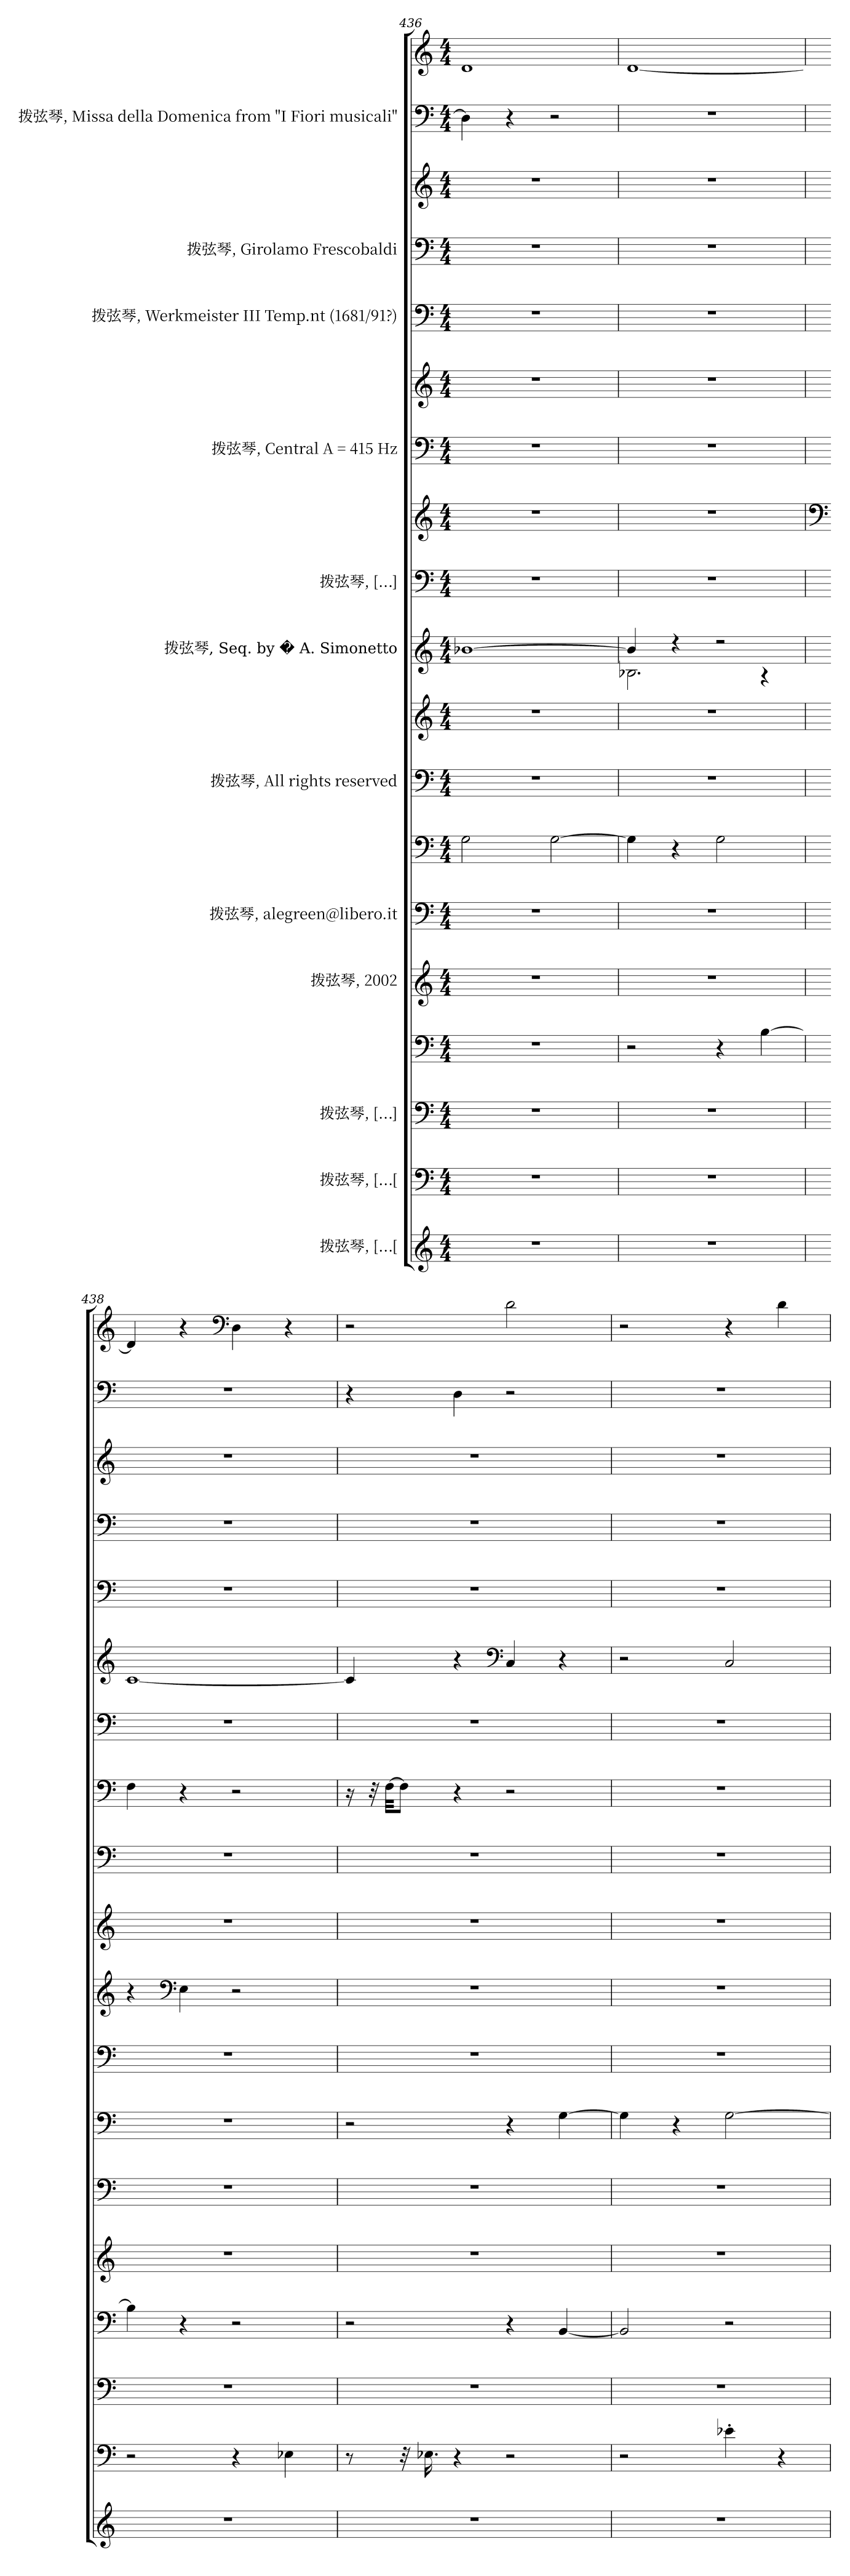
**kern	**kern	**kern	**kern	**kern	**kern	**kern	**kern	**kern	**kern	**kern	**kern	**kern	**kern	**kern	**kern	**kern	**kern	**kern
*part12	*part11	*part10	*part10	*part9	*part8	*part8	*part7	*part7	*part6	*part5	*part5	*part4	*part4	*part3	*part2	*part2	*part1	*part1
*staff19	*staff18	*staff17	*staff16	*staff15	*staff14	*staff13	*staff12	*staff11	*staff10	*staff9	*staff8	*staff7	*staff6	*staff5	*staff4	*staff3	*staff2	*staff1
*I"拨弦琴, [...[	*I"拨弦琴, [...[	*I"拨弦琴, [...]	*	*I"拨弦琴, 2002	*I"拨弦琴, alegreen@libero.it	*	*I"拨弦琴, All rights reserved	*	*I"拨弦琴, Seq. by � A. Simonetto	*I"拨弦琴, [...]	*	*I"拨弦琴, Central A = 415 Hz	*	*I"拨弦琴, Werkmeister III Temp.nt (1681/91?)	*I"拨弦琴, Girolamo Frescobaldi	*	*I"拨弦琴, Missa della Domenica from &quot;I Fiori musicali&quot;	*
*clefG2	*clefF4	*clefF4	*clefF4	*clefG2	*clefF4	*clefF4	*clefF4	*clefG2	*clefG2	*clefF4	*clefG2	*clefF4	*clefG2	*clefF4	*clefF4	*clefG2	*clefF4	*clefG2
*k[]	*k[]	*k[]	*k[]	*k[]	*k[]	*k[]	*k[]	*k[]	*k[]	*k[]	*k[]	*k[]	*k[]	*k[]	*k[]	*k[]	*k[]	*k[]
*M4/4	*M4/4	*M4/4	*M4/4	*M4/4	*M4/4	*M4/4	*M4/4	*M4/4	*M4/4	*M4/4	*M4/4	*M4/4	*M4/4	*M4/4	*M4/4	*M4/4	*M4/4	*M4/4
=436	=436	=436	=436	=436	=436	=436	=436	=436	=436	=436	=436	=436	=436	=436	=436	=436	=436	=436
1r	1r	1r	1r	1r	1r	2G\	1r	1r	[1b-X	1r	1r	1r	1r	1r	1r	1r	4D\]	1d
.	.	.	.	.	.	.	.	.	.	.	.	.	.	.	.	.	4r	.
.	.	.	.	.	.	[2G\	.	.	.	.	.	.	.	.	.	.	2r	.
=437	=437	=437	=437	=437	=437	=437	=437	=437	=437	=437	=437	=437	=437	=437	=437	=437	=437	=437
*	*	*	*	*	*	*	*	*	*^	*	*	*	*	*	*	*	*	*
1r	1r	1r	2r	1r	1r	4G\]	1r	1r	4b-/]	2.B-X\	1r	1r	1r	1r	1r	1r	1r	1r	[1d
.	.	.	.	.	.	4r	.	.	4r	.	.	.	.	.	.	.	.	.	.
.	.	.	4r	.	.	2G\	.	.	2r	.	.	.	.	.	.	.	.	.	.
.	.	.	[4B\	.	.	.	.	.	.	4r	.	.	.	.	.	.	.	.	.
*	*	*	*	*	*	*	*	*	*v	*v	*	*	*	*	*	*	*	*	*
=438	=438	=438	=438	=438	=438	=438	=438	=438	=438	=438	=438	=438	=438	=438	=438	=438	=438	=438
*	*	*	*	*	*	*	*	*	*	*	*clefF4	*	*	*	*	*	*	*
1r	2r	1r	4B\]	1r	1r	1r	1r	4r	1r	1r	4F\	1r	[1c	1r	1r	1r	1r	4d/]
*	*	*	*	*	*	*	*	*clefF4	*	*	*	*	*	*	*	*	*	*
.	.	.	4r	.	.	.	.	4E\	.	.	4r	.	.	.	.	.	.	4r
*	*	*	*	*	*	*	*	*	*	*	*	*	*	*	*	*	*	*clefF4
.	4r	.	2r	.	.	.	.	2r	.	.	2r	.	.	.	.	.	.	4D\
.	4E-X\	.	.	.	.	.	.	.	.	.	.	.	.	.	.	.	.	4r
!!LO:PB:g=z
=439	=439	=439	=439	=439	=439	=439	=439	=439	=439	=439	=439	=439	=439	=439	=439	=439	=439	=439
1r	8r	1r	2r	1r	1r	2r	1r	1r	1r	1r	16r	1r	4c/]	1r	1r	1r	4r	2r
.	.	.	.	.	.	.	.	.	.	.	32r	.	.	.	.	.	.	.
.	.	.	.	.	.	.	.	.	.	.	[32F\KKL	.	.	.	.	.	.	.
.	32r	.	.	.	.	.	.	.	.	.	8F\J]	.	.	.	.	.	.	.
.	16.E-X\	.	.	.	.	.	.	.	.	.	.	.	.	.	.	.	.	.
.	4r	.	.	.	.	.	.	.	.	.	4r	.	4r	.	.	.	4D\	.
*	*	*	*	*	*	*	*	*	*	*	*	*	*clefF4	*	*	*	*	*
.	2r	.	4r	.	.	4r	.	.	.	.	2r	.	4C/	.	.	.	2r	2d\
.	.	.	[4BB/	.	.	[4G\	.	.	.	.	.	.	4r	.	.	.	.	.
=440	=440	=440	=440	=440	=440	=440	=440	=440	=440	=440	=440	=440	=440	=440	=440	=440	=440	=440
1r	2r	1r	2BB/]	1r	1r	4G\]	1r	1r	1r	1r	1r	1r	2r	1r	1r	1r	1r	2r
.	.	.	.	.	.	4r	.	.	.	.	.	.	.	.	.	.	.	.
.	4e-X'\	.	2r	.	.	[2G\	.	.	.	.	.	.	2C/	.	.	.	.	4r
.	4r	.	.	.	.	.	.	.	.	.	.	.	.	.	.	.	.	4d\
=	=	=	=	=	=	=	=	=	=	=	=	=	=	=	=	=	=	=
*-	*-	*-	*-	*-	*-	*-	*-	*-	*-	*-	*-	*-	*-	*-	*-	*-	*-	*-
